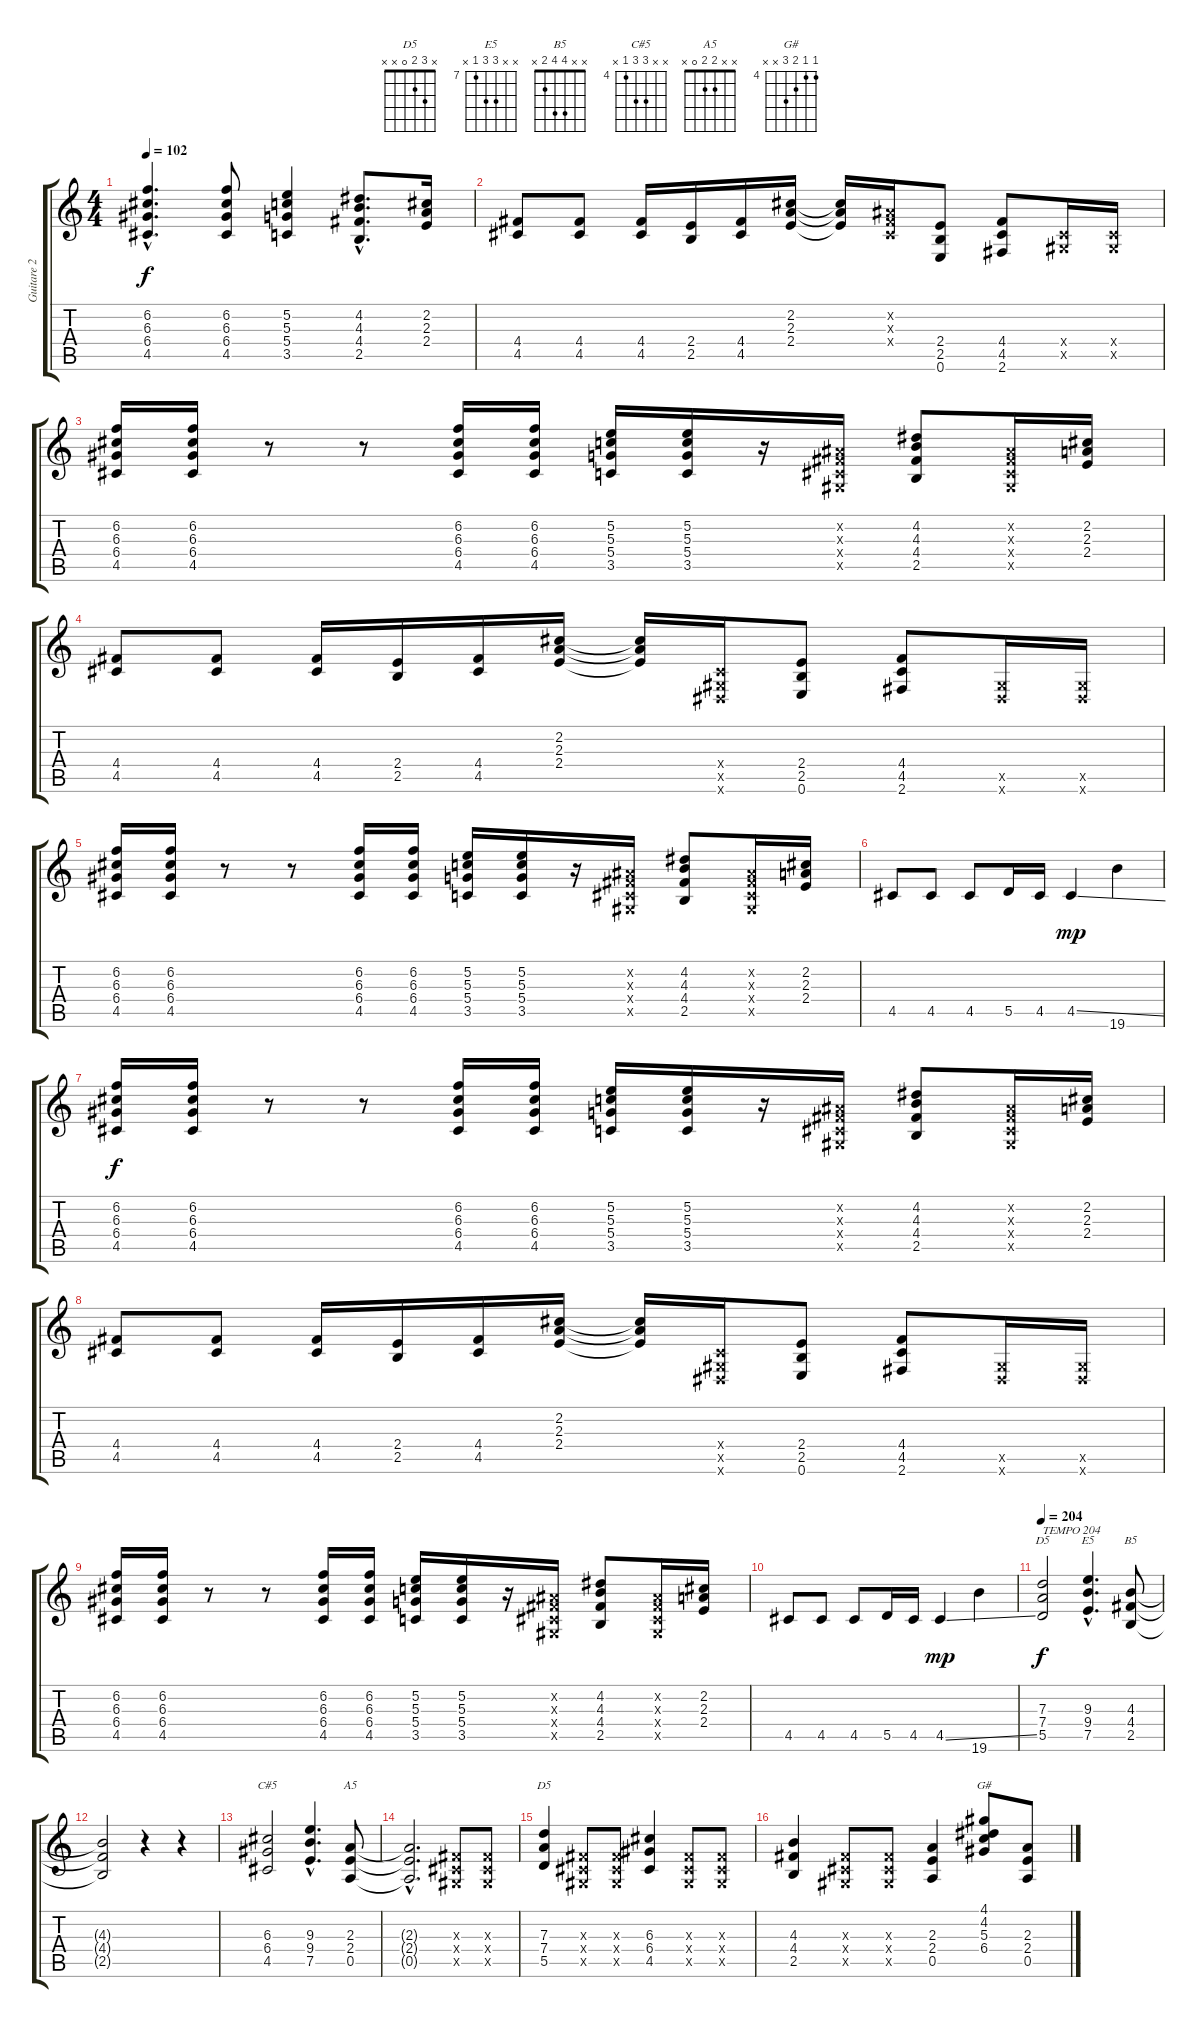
\track ("Guitare 2" "Guitare 2") {instrument overdrivenguitar}
\staff {score tabs}
\tuning (E4 B3 G3 D3 A2 E2) {hide}
\chord ("D5" x x 7 7 5 x) {firstfret 5}
\chord ("E5" x x 9 9 7 x) {firstfret 7}
\chord ("B5" x x 4 4 2 x)
\chord ("C#5" x x 6 6 4 x) {firstfret 4}
\chord ("A5" x x 2 2 0 x)
\chord ("D5" x 3 2 0 x x)
\chord ("G#" 4 4 5 6 x x) {firstfret 4}
\ts (4 4)
\tempo 102
\clef g2
\ks c
(6.2{hac} 6.3{hac} 6.4{hac} 4.5{hac}).4{d dy f} (6.2 6.3 6.4 4.5).8 (5.2 5.3 5.4 3.5).4 (4.2{hac} 4.3{hac} 4.4{hac} 2.5{hac}).8{d} (2.2 2.3 2.4).16 |
(4.4 4.5).8 (4.4 4.5).8 (4.4 4.5).16 (2.4 2.5).16 (4.4 4.5).16 (2.2 2.3 2.4).16 (2.2{t} 2.3{t} 2.4{t}).16 (-1.2{x} -1.3{x} -1.4{x}).16 (2.4 2.5 0.6).8 (4.4 4.5 2.6).8 (-1.4{x} -1.5{x}).16 (-1.4{x} -1.5{x}).16 |
(6.2 6.3 6.4 4.5).16 (6.2 6.3 6.4 4.5).16 r.8 r.8 (6.2 6.3 6.4 4.5).16 (6.2 6.3 6.4 4.5).16 (5.2 5.3 5.4 3.5).16 (5.2 5.3 5.4 3.5).16 r.16 (-1.2{x} -1.3{x} -1.4{x} -1.5{x}).16 (4.2 4.3 4.4 2.5).8 (-1.2{x} -1.3{x} -1.4{x} -1.5{x}).16 (2.2 2.3 2.4).16 |
(4.4 4.5).8 (4.4 4.5).8 (4.4 4.5).16 (2.4 2.5).16 (4.4 4.5).16 (2.2 2.3 2.4).16 (2.2{t} 2.3{t} 2.4{t}).16 (-1.4{x} -1.5{x} -1.6{x}).16 (2.4 2.5 0.6).8 (4.4 4.5 2.6).8 (-1.5{x} -1.6{x}).16 (-1.5{x} -1.6{x}).16 |
(6.2 6.3 6.4 4.5).16 (6.2 6.3 6.4 4.5).16 r.8 r.8 (6.2 6.3 6.4 4.5).16 (6.2 6.3 6.4 4.5).16 (5.2 5.3 5.4 3.5).16 (5.2 5.3 5.4 3.5).16 r.16 (-1.2{x} -1.3{x} -1.4{x} -1.5{x}).16 (4.2 4.3 4.4 2.5).8 (-1.2{x} -1.3{x} -1.4{x} -1.5{x}).16 (2.2 2.3 2.4).16 |
4.5.8 4.5.8 4.5.8 5.5.16 4.5.16 4.5{ss}.4{dy mp} 19.6.4 |
(6.2 6.3 6.4 4.5).16{dy f} (6.2 6.3 6.4 4.5).16 r.8 r.8 (6.2 6.3 6.4 4.5).16 (6.2 6.3 6.4 4.5).16 (5.2 5.3 5.4 3.5).16 (5.2 5.3 5.4 3.5).16 r.16 (-1.2{x} -1.3{x} -1.4{x} -1.5{x}).16 (4.2 4.3 4.4 2.5).8 (-1.2{x} -1.3{x} -1.4{x} -1.5{x}).16 (2.2 2.3 2.4).16 |
(4.4 4.5).8 (4.4 4.5).8 (4.4 4.5).16 (2.4 2.5).16 (4.4 4.5).16 (2.2 2.3 2.4).16 (2.2{t} 2.3{t} 2.4{t}).16 (-1.4{x} -1.5{x} -1.6{x}).16 (2.4 2.5 0.6).8 (4.4 4.5 2.6).8 (-1.5{x} -1.6{x}).16 (-1.5{x} -1.6{x}).16 |
(6.2 6.3 6.4 4.5).16 (6.2 6.3 6.4 4.5).16 r.8 r.8 (6.2 6.3 6.4 4.5).16 (6.2 6.3 6.4 4.5).16 (5.2 5.3 5.4 3.5).16 (5.2 5.3 5.4 3.5).16 r.16 (-1.2{x} -1.3{x} -1.4{x} -1.5{x}).16 (4.2 4.3 4.4 2.5).8 (-1.2{x} -1.3{x} -1.4{x} -1.5{x}).16 (2.2 2.3 2.4).16 |
4.5.8 4.5.8 4.5.8 5.5.16 4.5.16 4.5{ss}.4{dy mp} 19.6.4 |
\tempo 204
(7.3 7.4 5.5).2{ch "D5" txt "TEMPO 204" dy f} (9.3{hac} 9.4{hac} 7.5{hac}).4{d ch "E5"} (4.3 4.4 2.5).8{ch "B5"} |
(4.3{t} 4.4{t} 2.5{t}).2 r.4 r.4 |
(6.3 6.4 4.5).2{ch "C#5"} (9.3{hac} 9.4{hac} 7.5{hac}).4{d} (2.3 2.4 0.5).8{ch "A5"} |
(2.3{hac t} 2.4{hac t} 0.5{hac t}).2{d} (-1.3{x} -1.4{x} -1.5{x}).8 (-1.3{x} -1.4{x} -1.5{x}).8 |
(7.3 7.4 5.5).4{ch "D5"} (-1.3{x} -1.4{x} -1.5{x}).8 (-1.3{x} -1.4{x} -1.5{x}).8 (6.3 6.4 4.5).4 (-1.3{x} -1.4{x} -1.5{x}).8 (-1.3{x} -1.4{x} -1.5{x}).8 |
(4.3 4.4 2.5).4 (-1.3{x} -1.4{x} -1.5{x}).8 (-1.3{x} -1.4{x} -1.5{x}).8 (2.3 2.4 0.5).4 (4.1 4.2 5.3 6.4).8{ch "G#"} (2.3 2.4 0.5).8
